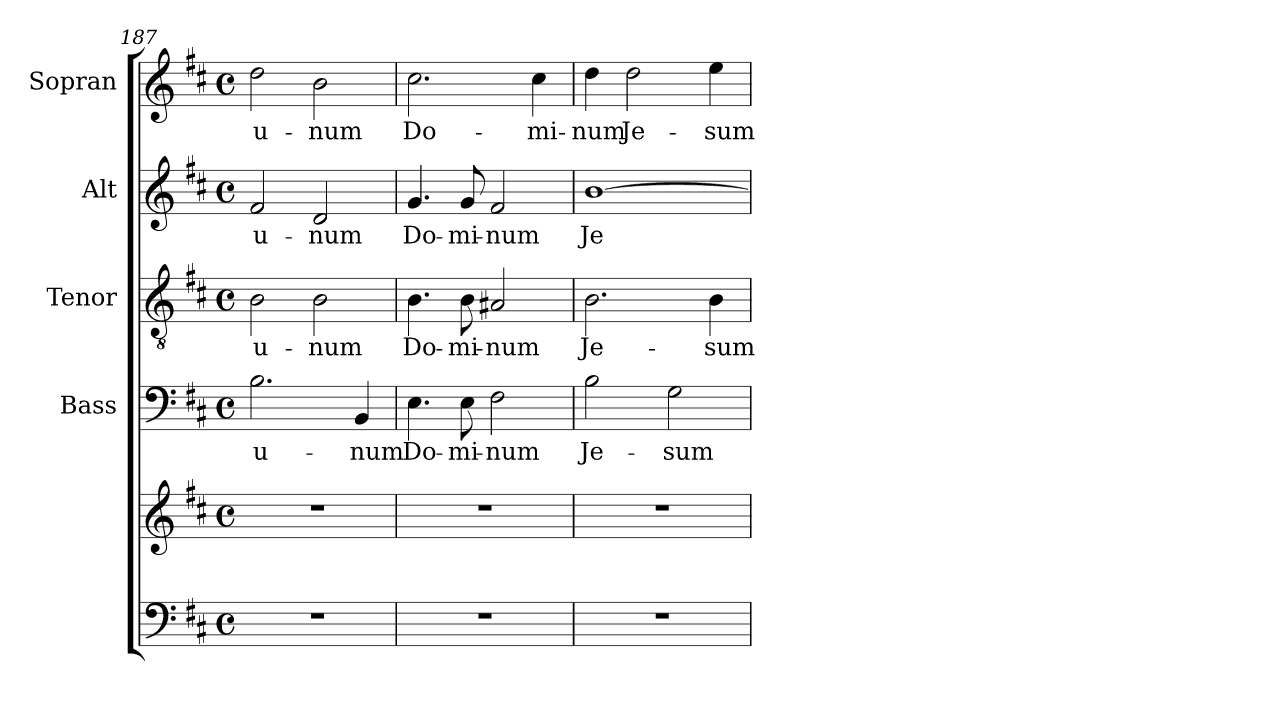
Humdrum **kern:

**kern	**kern	**kern	**text	**kern	**text	**kern	**text	**kern	**text
*part5	*part5	*part4	*part4	*part3	*part3	*part2	*part2	*part1	*part1
*staff6	*staff5	*staff4	*staff4	*staff3	*staff3	*staff2	*staff2	*staff1	*staff1
*	*	*I"Bass	*	*I"Tenor	*	*I"Alt	*	*I"Sopran	*
*	*	*I'B.	*	*I'T.	*	*I'A.	*	*I'S.	*
*clefF4	*clefG2	*clefF4	*	*clefGv2	*	*clefG2	*	*clefG2	*
*k[f#c#]	*k[f#c#]	*k[f#c#]	*	*k[f#c#]	*	*k[f#c#]	*	*k[f#c#]	*
*D:	*D:	*D:	*	*D:	*	*D:	*	*D:	*
*M4/4	*M4/4	*M4/4	*	*M4/4	*	*M4/4	*	*M4/4	*
*met(c)	*met(c)	*met(c)	*	*met(c)	*	*met(c)	*	*met(c)	*
=187	=187	=187	=187	=187	=187	=187	=187	=187	=187
!	!	!	!LO:LY:b	!	!LO:LY:b	!	!LO:LY:b	!	!LO:LY:b
1r	1r	2.B\	u-	2B\	u-	2f#/	u-	2dd\	u-
!	!	!	!	!	!LO:LY:b	!	!LO:LY:b	!	!LO:LY:b
.	.	.	.	2B\	-num	2d/	-num	2b\	-num
!	!	!	!LO:LY:b	!	!	!	!	!	!
.	.	4BB/	-num	.	.	.	.	.	.
=188	=188	=188	=188	=188	=188	=188	=188	=188	=188
!	!	!	!LO:LY:b	!	!LO:LY:b	!	!LO:LY:b	!	!LO:LY:b
1r	1r	4.E\	Do-	4.B\	Do-	4.g/	Do-	2.cc#\	Do-
!	!	!	!LO:LY:b	!	!LO:LY:b	!	!LO:LY:b	!	!
.	.	8E\	-mi-	8B\	-mi-	8g/	-mi-	.	.
!	!	!	!LO:LY:b	!	!LO:LY:b	!	!LO:LY:b	!	!
.	.	2F#\	-num	2A#X/	-num	2f#/	-num	.	.
!	!	!	!	!	!	!	!	!	!LO:LY:b
.	.	.	.	.	.	.	.	4cc#\	-mi-
=189	=189	=189	=189	=189	=189	=189	=189	=189	=189
!	!	!	!LO:LY:b	!	!LO:LY:b	!	!LO:LY:b	!	!LO:LY:b
1r	1r	2B\	Je-	2.B\	Je-	[1b	Je-	4dd\	-num
!	!	!	!	!	!	!	!	!	!LO:LY:b
.	.	.	.	.	.	.	.	2dd\	Je-
!	!	!	!LO:LY:b	!	!	!	!	!	!
.	.	2G\	-sum	.	.	.	.	.	.
!	!	!	!	!	!LO:LY:b	!	!	!	!LO:LY:b
.	.	.	.	4B\	-sum	.	.	4ee\	-sum
=	=	=	=	=	=	=	=	=	=
*-	*-	*-	*-	*-	*-	*-	*-	*-	*-
